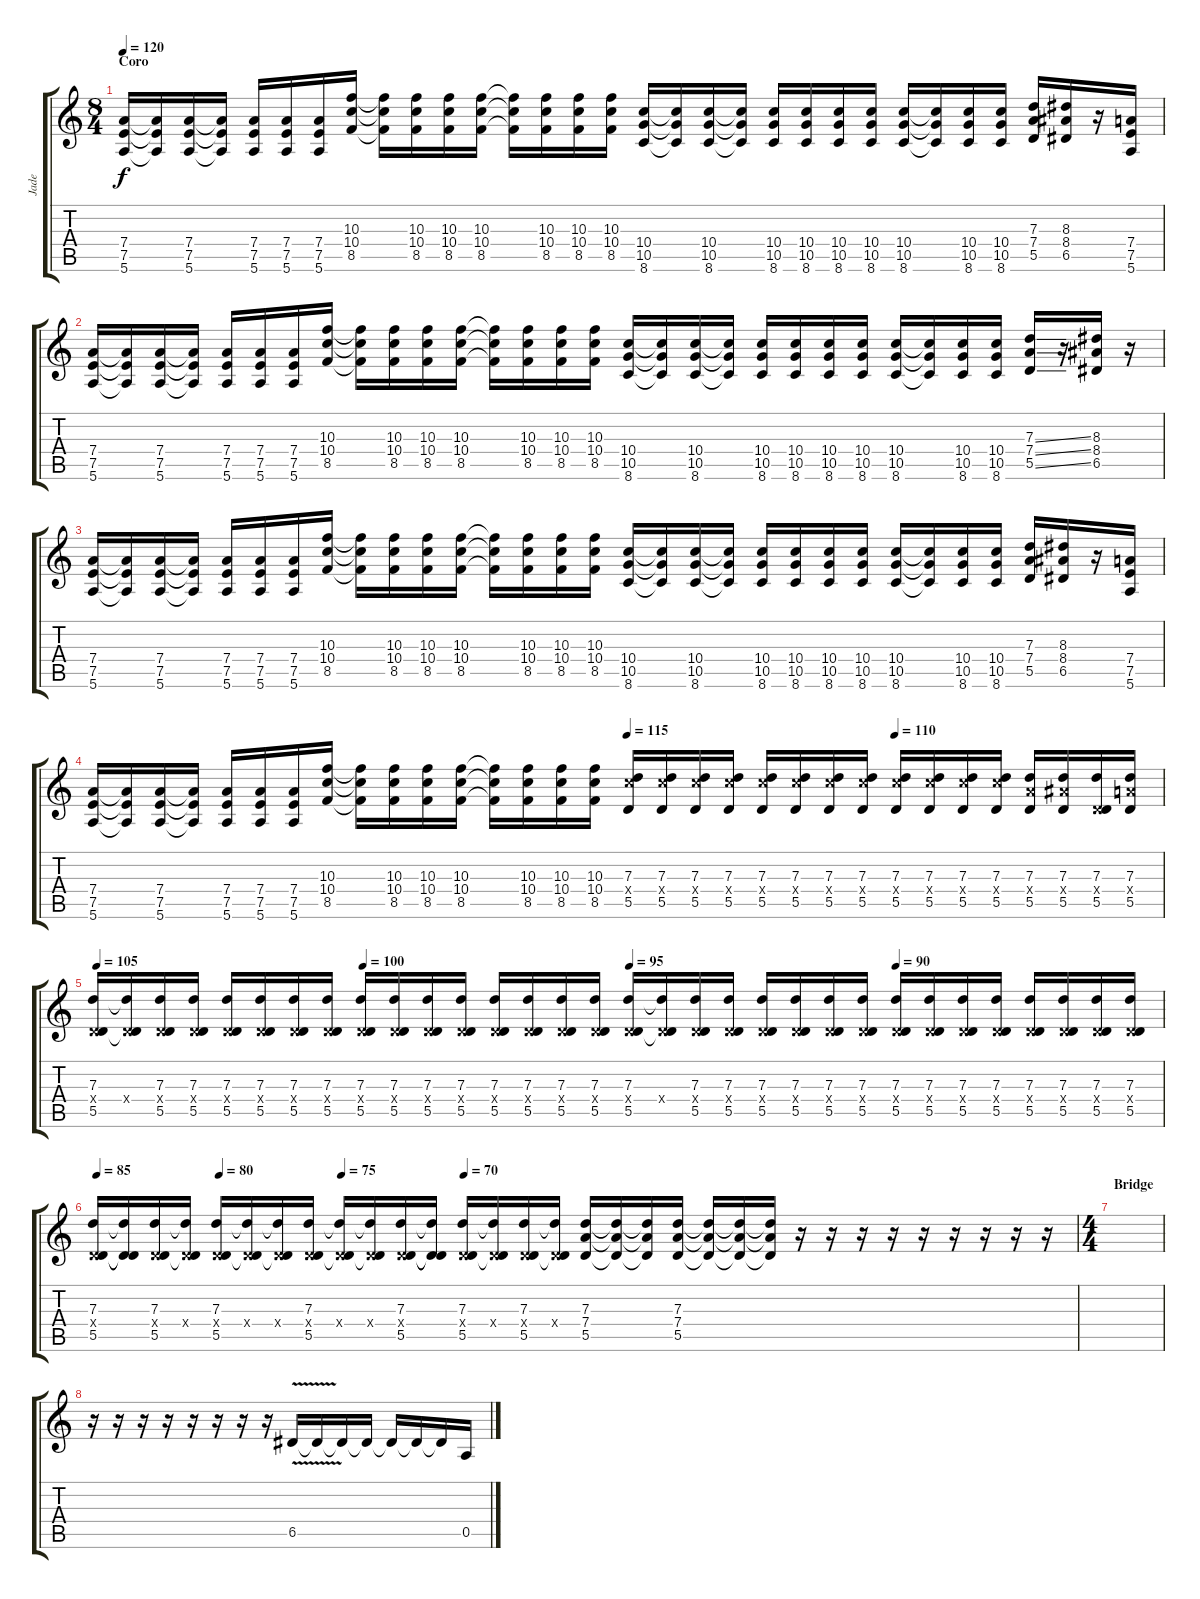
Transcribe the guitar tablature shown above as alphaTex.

\track ("Jade" "Jade") {instrument distortionguitar}
\staff {score tabs}
\tuning (E4 B3 G3 D3 A2 E2) {hide}
\ts (8 4)
\section ("" "Coro")
\tempo 120
\clef g2
\ks c
(7.4 7.5 5.6).16{dy f} (7.4{t} 7.5{t} 5.6{t}).16 (7.4 7.5 5.6).16 (7.4{t} 7.5{t} 5.6{t}).16 (7.4 7.5 5.6).16 (7.4 7.5 5.6).16 (7.4 7.5 5.6).16 (10.3 10.4 8.5).16 (10.3{t} 10.4{t} 8.5{t}).16 (10.3 10.4 8.5).16 (10.3 10.4 8.5).16 (10.3 10.4 8.5).16 (10.3{t} 10.4{t} 8.5{t}).16 (10.3 10.4 8.5).16 (10.3 10.4 8.5).16 (10.3 10.4 8.5).16 (10.4 10.5 8.6).16 (10.4{t} 10.5{t} 8.6{t}).16 (10.4 10.5 8.6).16 (10.4{t} 10.5{t} 8.6{t}).16 (10.4 10.5 8.6).16 (10.4 10.5 8.6).16 (10.4 10.5 8.6).16 (10.4 10.5 8.6).16 (10.4 10.5 8.6).16 (10.4{t} 10.5{t} 8.6{t}).16 (10.4 10.5 8.6).16 (10.4 10.5 8.6).16 (7.3 7.4 5.5).16 (8.3 8.4 6.5).16 r.16 (7.4 7.5 5.6).16 |
(7.4 7.5 5.6).16 (7.4{t} 7.5{t} 5.6{t}).16 (7.4 7.5 5.6).16 (7.4{t} 7.5{t} 5.6{t}).16 (7.4 7.5 5.6).16 (7.4 7.5 5.6).16 (7.4 7.5 5.6).16 (10.3 10.4 8.5).16 (10.3{t} 10.4{t} 8.5{t}).16 (10.3 10.4 8.5).16 (10.3 10.4 8.5).16 (10.3 10.4 8.5).16 (10.3{t} 10.4{t} 8.5{t}).16 (10.3 10.4 8.5).16 (10.3 10.4 8.5).16 (10.3 10.4 8.5).16 (10.4 10.5 8.6).16 (10.4{t} 10.5{t} 8.6{t}).16 (10.4 10.5 8.6).16 (10.4{t} 10.5{t} 8.6{t}).16 (10.4 10.5 8.6).16 (10.4 10.5 8.6).16 (10.4 10.5 8.6).16 (10.4 10.5 8.6).16 (10.4 10.5 8.6).16 (10.4{t} 10.5{t} 8.6{t}).16 (10.4 10.5 8.6).16 (10.4 10.5 8.6).16 (7.3{ss} 7.4{ss} 5.5{ss}).16 r.16 (8.3 8.4 6.5).16 r.16 |
(7.4 7.5 5.6).16 (7.4{t} 7.5{t} 5.6{t}).16 (7.4 7.5 5.6).16 (7.4{t} 7.5{t} 5.6{t}).16 (7.4 7.5 5.6).16 (7.4 7.5 5.6).16 (7.4 7.5 5.6).16 (10.3 10.4 8.5).16 (10.3{t} 10.4{t} 8.5{t}).16 (10.3 10.4 8.5).16 (10.3 10.4 8.5).16 (10.3 10.4 8.5).16 (10.3{t} 10.4{t} 8.5{t}).16 (10.3 10.4 8.5).16 (10.3 10.4 8.5).16 (10.3 10.4 8.5).16 (10.4 10.5 8.6).16 (10.4{t} 10.5{t} 8.6{t}).16 (10.4 10.5 8.6).16 (10.4{t} 10.5{t} 8.6{t}).16 (10.4 10.5 8.6).16 (10.4 10.5 8.6).16 (10.4 10.5 8.6).16 (10.4 10.5 8.6).16 (10.4 10.5 8.6).16 (10.4{t} 10.5{t} 8.6{t}).16 (10.4 10.5 8.6).16 (10.4 10.5 8.6).16 (7.3 7.4 5.5).16 (8.3 8.4 6.5).16 r.16 (7.4 7.5 5.6).16 |
\tempo (115 0.5)
\tempo (110 0.75)
(7.4 7.5 5.6).16 (7.4{t} 7.5{t} 5.6{t}).16 (7.4 7.5 5.6).16 (7.4{t} 7.5{t} 5.6{t}).16 (7.4 7.5 5.6).16 (7.4 7.5 5.6).16 (7.4 7.5 5.6).16 (10.3 10.4 8.5).16 (10.3{t} 10.4{t} 8.5{t}).16 (10.3 10.4 8.5).16 (10.3 10.4 8.5).16 (10.3 10.4 8.5).16 (10.3{t} 10.4{t} 8.5{t}).16 (10.3 10.4 8.5).16 (10.3 10.4 8.5).16 (10.3 10.4 8.5).16 (7.3 10.4{x} 5.5).16 (7.3 10.4{x} 5.5).16 (7.3 10.4{x} 5.5).16 (7.3 10.4{x} 5.5).16 (7.3 10.4{x} 5.5).16 (7.3 10.4{x} 5.5).16 (7.3 10.4{x} 5.5).16 (7.3 10.4{x} 5.5).16 (7.3 10.4{x} 5.5).16 (7.3 10.4{x} 5.5).16 (7.3 10.4{x} 5.5).16 (7.3 10.4{x} 5.5).16 (7.3 7.4{x} 5.5).16 (7.3 8.4{x} 5.5).16 (7.3 0.4{x} 5.5).16 (7.3 7.4{x} 5.5).16 |
\tempo 105
\tempo (100 0.25)
\tempo (95 0.5)
\tempo (90 0.75)
(7.3 0.4{x} 5.5).16 (7.3{t} 0.4{x} 5.5{t}).16 (7.3 0.4{x} 5.5).16 (7.3 0.4{x} 5.5).16 (7.3 0.4{x} 5.5).16 (7.3 0.4{x} 5.5).16 (7.3 0.4{x} 5.5).16 (7.3 0.4{x} 5.5).16 (7.3 0.4{x} 5.5).16 (7.3 0.4{x} 5.5).16 (7.3 0.4{x} 5.5).16 (7.3 0.4{x} 5.5).16 (7.3 0.4{x} 5.5).16 (7.3 0.4{x} 5.5).16 (7.3 0.4{x} 5.5).16 (7.3 0.4{x} 5.5).16 (7.3 0.4{x} 5.5).16 (7.3{t} 0.4{x} 5.5{t}).16 (7.3 0.4{x} 5.5).16 (7.3 0.4{x} 5.5).16 (7.3 0.4{x} 5.5).16 (7.3 0.4{x} 5.5).16 (7.3 0.4{x} 5.5).16 (7.3 0.4{x} 5.5).16 (7.3 0.4{x} 5.5).16 (7.3 0.4{x} 5.5).16 (7.3 0.4{x} 5.5).16 (7.3 0.4{x} 5.5).16 (7.3 0.4{x} 5.5).16 (7.3 0.4{x} 5.5).16 (7.3 0.4{x} 5.5).16 (7.3 0.4{x} 5.5).16 |
\tempo 85
\tempo (80 0.125)
\tempo (75 0.25)
\tempo (70 0.375)
(7.3 0.4{x} 5.5).16 (7.3{t} 0.4{t} 5.5{t}).16 (7.3 0.4{x} 5.5).16 (7.3{t} 0.4{x} 5.5{t}).16 (7.3 0.4{x} 5.5).16 (7.3{t} 0.4{x} 5.5{t}).16 (7.3{t} 0.4{x} 5.5{t}).16 (7.3 0.4{x} 5.5).16 (7.3{t} 0.4{x} 5.5{t}).16 (7.3{t} 0.4{x} 5.5{t}).16 (7.3 0.4{x} 5.5).16 (7.3{t} 0.4{t} 5.5{t}).16 (7.3 0.4{x} 5.5).16 (7.3{t} 0.4{x} 5.5{t}).16 (7.3 0.4{x} 5.5).16 (7.3{t} 0.4{x} 5.5{t}).16 (7.3 7.4 5.5).16 (7.3{t} 7.4{t} 5.5{t}).16 (7.3{t} 7.4{t} 5.5{t}).16 (7.3 7.4 5.5).16 (7.3{t} 7.4{t} 5.5{t}).16 (7.3{t} 7.4{t} 5.5{t}).16 (7.3{t} 7.4{t} 5.5{t}).16 r.16 r.16 r.16 r.16 r.16 r.16 r.16 r.16 r.16 |
\ts (4 4)
\section ("" "Bridge")
|
r.16 r.16 r.16 r.16 r.16 r.16 r.16 r.16 6.5{v}.16 6.5{t}.16 6.5{t}.16 6.5{t}.16 6.5{t}.16 6.5{t}.16 6.5{t}.16 0.5.16
